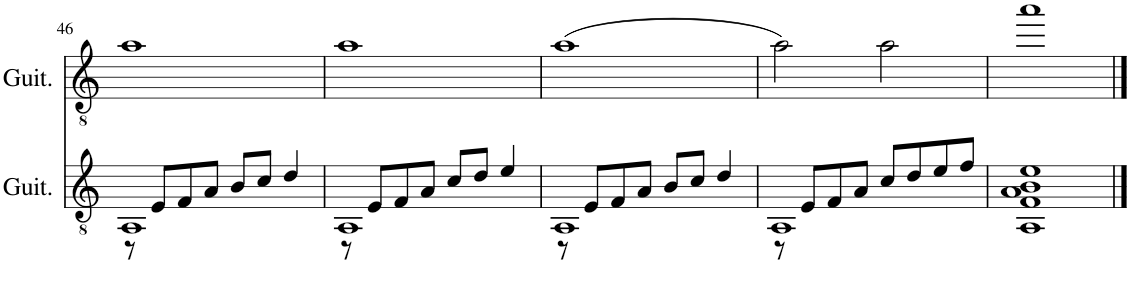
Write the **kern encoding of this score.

**kern	**kern
*part2	*part1
*staff2	*staff1
*I"Guitare classique	*I"Guitare classique
*I'Guit.	*I'Guit.
!!LO:PB:g=z
*clefGv2	*clefGv2
*k[]	*k[]
=46	=46
*^	*
1AA	8r	1a
.	8E/L	.
.	8F/	.
.	8A/J	.
.	8B/L	.
.	8c/J	.
.	4d/	.
=47	=47	=47
1AA	8r	1a
.	8E/L	.
.	8F/	.
.	8A/J	.
.	8c/L	.
.	8d/J	.
.	4e/	.
=48	=48	=48
1AA	8r	(1a
.	8E/L	.
.	8F/	.
.	8A/J	.
.	8B/L	.
.	8c/J	.
.	4d/	.
=49	=49	=49
1AA	8r	2a\)
.	8E/L	.
.	8F/	.
.	8A/J	.
.	8c/L	2a\
.	8d/	.
.	8e/	.
.	8f/J	.
=50	=50	=50
1AA	1F 1A 1B 1e	1aa
*v	*v	*
==	==
*-	*-
